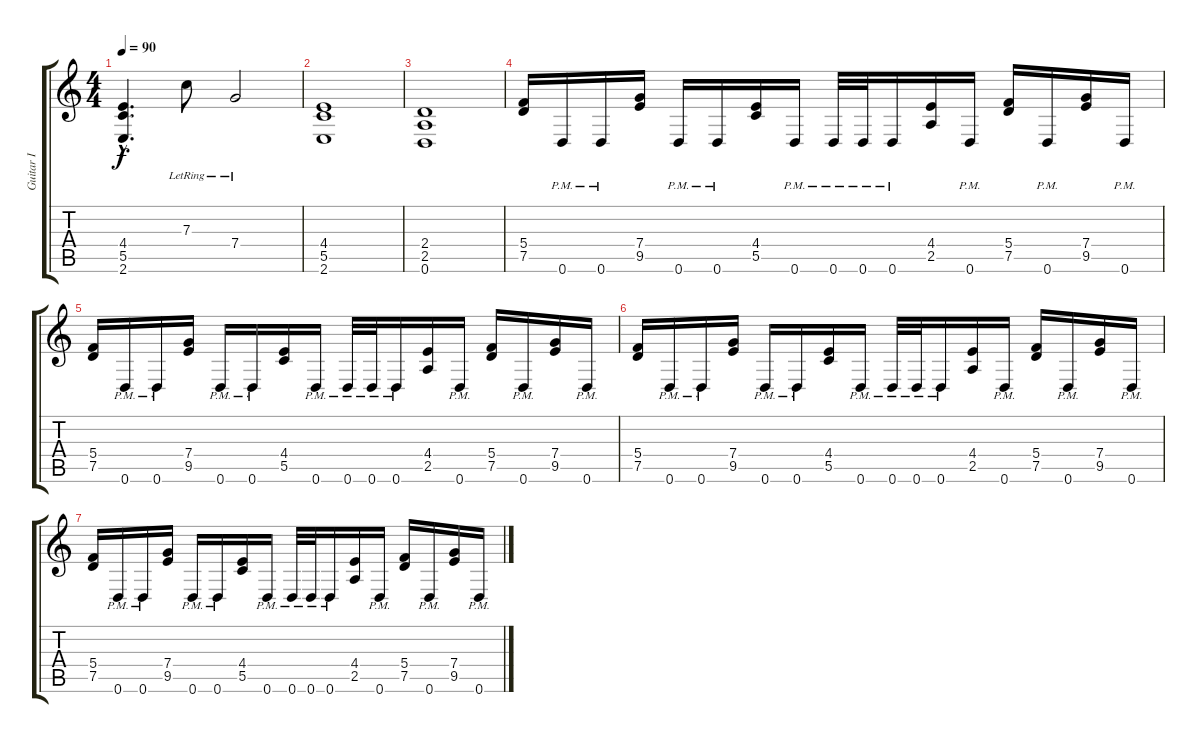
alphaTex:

\track ("Guitar I" "Guitar I") {instrument distortionguitar}
\staff {score tabs}
\tuning (D4 A3 F3 C3 G2 D2) {hide}
\ts (4 4)
\tempo 90
\clef g2
\ks c
(4.4{hac} 5.5{hac} 2.6{hac}).4{d dy f} 7.3{lr}.8 7.4{lr}.2 |
(4.4 5.5 2.6).1 |
(2.4 2.5 0.6).1 |
(5.4 7.5).16 0.6{pm}.16 0.6{pm}.16 (7.4 9.5).16 0.6{pm}.16 0.6{pm}.16 (4.4 5.5).16 0.6{pm}.16 0.6{pm}.32 0.6{pm}.32 0.6{pm}.16 (4.4 2.5).16 0.6{pm}.16 (5.4 7.5).16 0.6{pm}.16 (7.4 9.5).16 0.6{pm}.16 |
(5.4 7.5).16 0.6{pm}.16 0.6{pm}.16 (7.4 9.5).16 0.6{pm}.16 0.6{pm}.16 (4.4 5.5).16 0.6{pm}.16 0.6{pm}.32 0.6{pm}.32 0.6{pm}.16 (4.4 2.5).16 0.6{pm}.16 (5.4 7.5).16 0.6{pm}.16 (7.4 9.5).16 0.6{pm}.16 |
(5.4 7.5).16 0.6{pm}.16 0.6{pm}.16 (7.4 9.5).16 0.6{pm}.16 0.6{pm}.16 (4.4 5.5).16 0.6{pm}.16 0.6{pm}.32 0.6{pm}.32 0.6{pm}.16 (4.4 2.5).16 0.6{pm}.16 (5.4 7.5).16 0.6{pm}.16 (7.4 9.5).16 0.6{pm}.16 |
(5.4 7.5).16 0.6{pm}.16 0.6{pm}.16 (7.4 9.5).16 0.6{pm}.16 0.6{pm}.16 (4.4 5.5).16 0.6{pm}.16 0.6{pm}.32 0.6{pm}.32 0.6{pm}.16 (4.4 2.5).16 0.6{pm}.16 (5.4 7.5).16 0.6{pm}.16 (7.4 9.5).16 0.6{pm}.16
